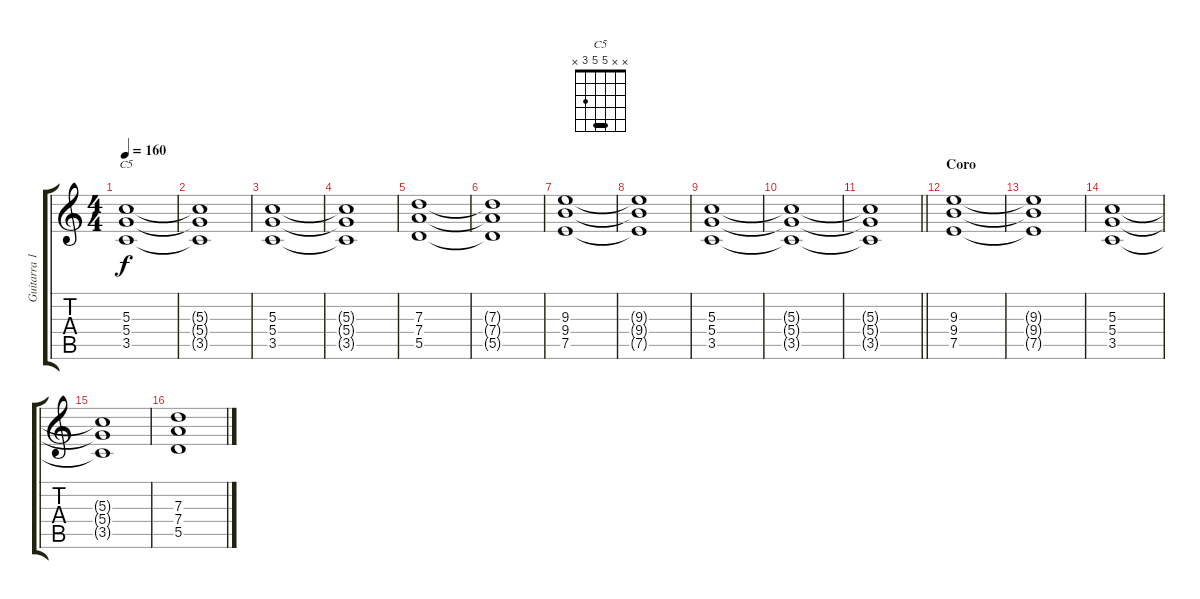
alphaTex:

\track ("Guitarra 1" "Guitarra 1") {instrument distortionguitar}
\staff {score tabs}
\tuning (E4 B3 G3 D3 A2 E2) {hide}
\chord ("C5" x x 5 5 3 x) {barre 5}
\ts (4 4)
\tempo 160
\clef g2
\ks c
(5.3 5.4 3.5).1{ch "C5" dy f} |
(5.3{t} 5.4{t} 3.5{t}).1 |
(5.3 5.4 3.5).1 |
(5.3{t} 5.4{t} 3.5{t}).1 |
(7.3 7.4 5.5).1 |
(7.3{t} 7.4{t} 5.5{t}).1 |
(9.3 9.4 7.5).1 |
(9.3{t} 9.4{t} 7.5{t}).1 |
(5.3 5.4 3.5).1 |
(5.3{t} 5.4{t} 3.5{t}).1 |
\barLineRight lightlight
(5.3{t} 5.4{t} 3.5{t}).1 |
\section ("" "Coro")
(9.3 9.4 7.5).1 |
(9.3{t} 9.4{t} 7.5{t}).1 |
(5.3 5.4 3.5).1 |
(5.3{t} 5.4{t} 3.5{t}).1 |
(7.3 7.4 5.5).1
